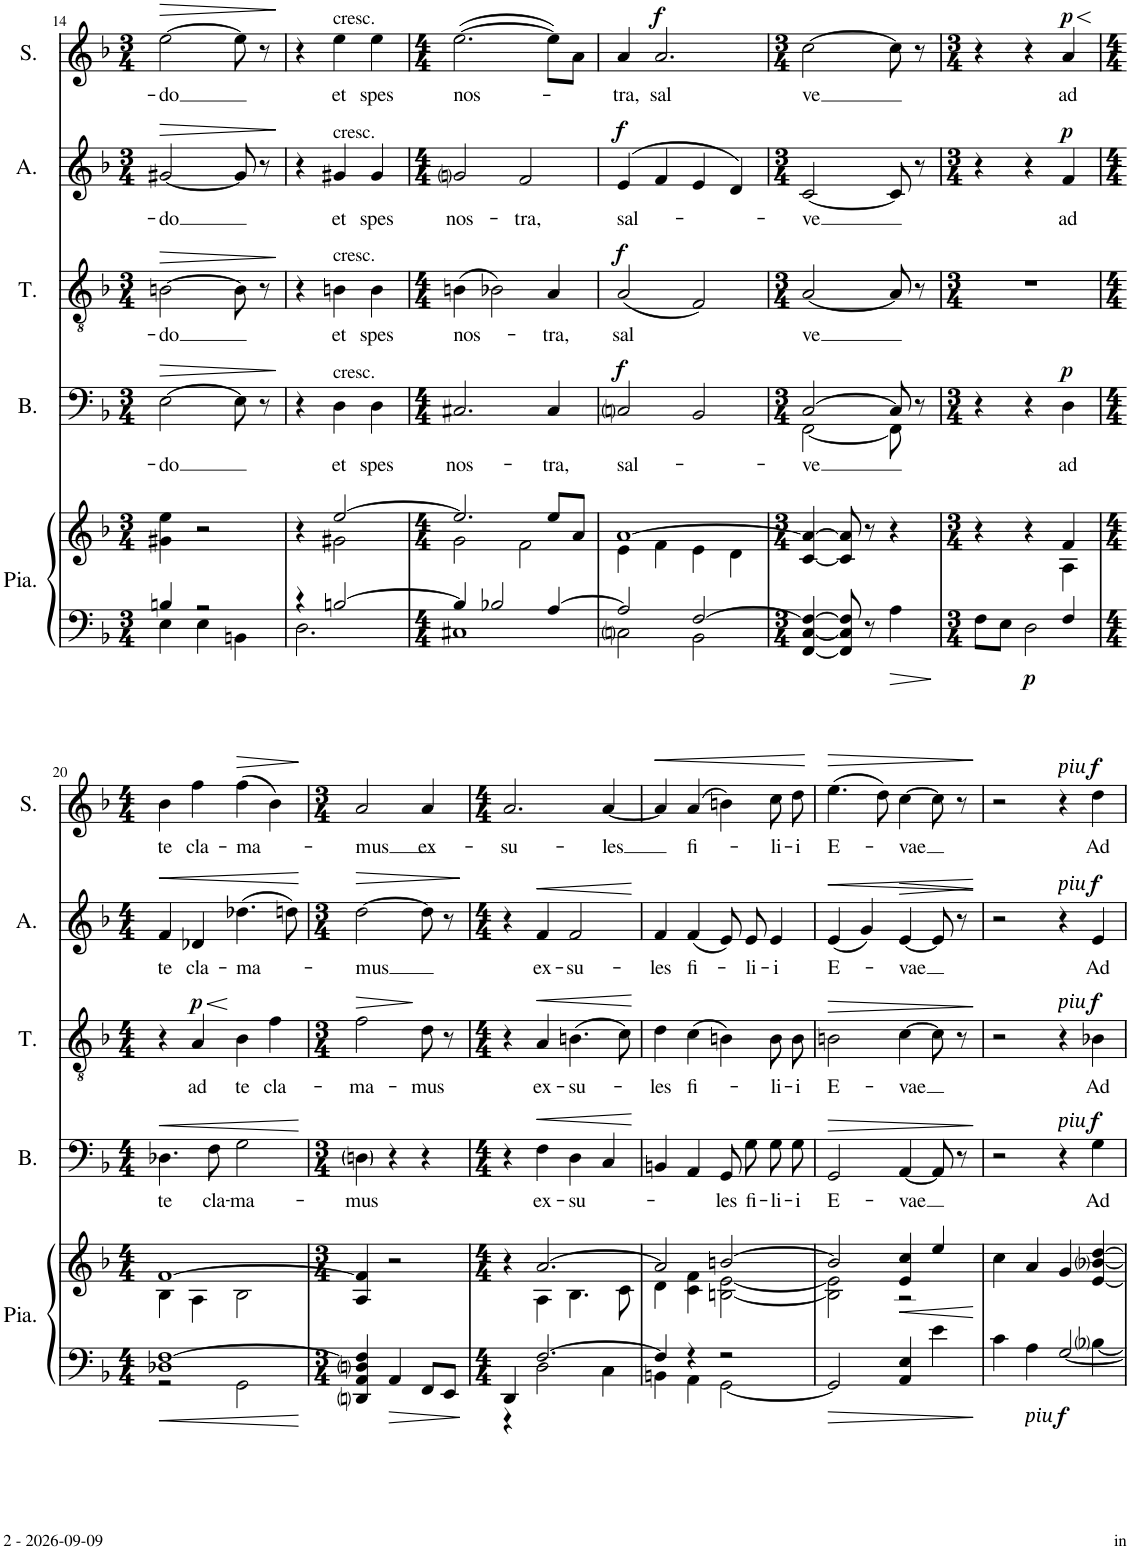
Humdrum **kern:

**kern	**kern	**dynam	**kern	**text	**dynam	**kern	**text	**dynam	**kern	**text	**dynam	**kern	**text	**dynam
*part5	*part5	*part5	*part4	*part4	*part4	*part3	*part3	*part3	*part2	*part2	*part2	*part1	*part1	*part1
*staff6	*staff5	*staff5/6	*staff4	*staff4	*staff4	*staff3	*staff3	*staff3	*staff2	*staff2	*staff2	*staff1	*staff1	*staff1
*I"Piano	*	*	*I"Bass	*	*	*I"Ténor	*	*	*I"Alto	*	*	*I"Soprano	*	*
*I'Pia.	*	*	*I'B.	*	*	*I'T.	*	*	*I'A.	*	*	*I'S.	*	*
!!LO:PB:g=z
*clefF4	*clefG2	*	*clefF4	*	*	*clefGv2	*	*	*clefG2	*	*	*clefG2	*	*
*k[b-]	*k[b-]	*	*k[b-]	*	*	*k[b-]	*	*	*k[b-]	*	*	*k[b-]	*	*
*M3/4	*M3/4	*	*M3/4	*	*	*M3/4	*	*	*M3/4	*	*	*M3/4	*	*
=14	=14	=14	=14	=14	=14	=14	=14	=14	=14	=14	=14	=14	=14	=14
*^	*	*	*	*	*	*	*	*	*	*	*	*	*	*
!	!	!	!	!	!LO:LY:b	!LO:HP:b	!	!LO:LY:b	!LO:HP:b	!	!LO:LY:b	!LO:HP:b	!	!LO:LY:b	!LO:HP:b
4Bn/	4E\	4g#X\ 4ee\	.	[2E\	-do	>	[2Bn\	-do	>	[2g#X/	-do	>	[2ee\	-do	>
2r	4E\	2r	.	.	.	.	.	.	.	.	.	.	.	.	.
.	4BBn\	.	.	8E\]	.	.	8B\]	.	.	8g#/]	.	.	8ee\]	.	.
.	.	.	.	8r	.	.	8r	.	.	8r	.	.	8r	.	.
*v	*v	*	*	*	*	*	*	*	*	*	*	*	*	*	*
.	.	.	.	.	]	.	.	]	.	.	]	.	.	]
=15	=15	=15	=15	=15	=15	=15	=15	=15	=15	=15	=15	=15	=15	=15
*^	*^	*	*	*	*	*	*	*	*	*	*	*	*	*
4r	2.D\	4r	4ryy	.	4r	.	.	4r	.	.	4r	.	.	4r	.	.
!	!	!	!	!	!	!	!	!	!	!	!	!	!	!LO:TX:a:t=cresc.	!	!
!	!	!	!	!	!	!	!	!	!	!	!LO:TX:a:t=cresc.	!	!	!	!	!
!	!	!	!	!	!	!	!	!LO:TX:a:t=cresc.	!	!	!	!	!	!	!	!
!	!	!	!	!	!LO:TX:a:t=cresc.	!	!	!	!	!	!	!	!	!	!	!
!	!	!	!	!	!	!LO:LY:b	!	!	!LO:LY:b	!	!	!LO:LY:b	!	!	!LO:LY:b	!
[2Bn/	.	[2ee/	2g#X\	.	4D\	et	.	4Bn\	et	.	4g#X/	et	.	4ee\	et	.
!	!	!	!	!	!	!LO:LY:b	!	!	!LO:LY:b	!	!	!LO:LY:b	!	!	!LO:LY:b	!
.	.	.	.	.	4D\	spes	.	4B\	spes	.	4g#/	spes	.	4ee\	spes	.
=16	=16	=16	=16	=16	=16	=16	=16	=16	=16	=16	=16	=16	=16	=16	=16	=16
*M4/4	*	*M4/4	*	*	*M4/4	*	*	*M4/4	*	*	*M4/4	*	*	*M4/4	*	*
!	!	!	!	!	!	!LO:LY:b	!	!	!LO:LY:b	!	!	!LO:LY:b	!	!	!LO:LY:b	!
4B/]	1C#X	2.ee/]	2g\	.	2.C#X/	nos-	.	(4Bn\	nos-	.	2gni/	nos-	.	(>[2.ee\	nos-	.
2B-X/	.	.	.	.	.	.	.	2B-X\)	.	.	.	.	.	.	.	.
!	!	!	!	!	!	!	!	!	!	!	!	!LO:LY:b	!	!	!	!
.	.	.	2f\	.	.	.	.	.	.	.	2f/	-tra,	.	.	.	.
!	!	!	!	!	!	!LO:LY:b	!	!	!LO:LY:b	!	!	!	!	!	!	!
[4A/	.	8ee/L	.	.	4C#/	-tra,	.	4A/	-tra,	.	.	.	.	8ee\L])	.	.
.	.	8a/J	.	.	.	.	.	.	.	.	.	.	.	8a\J	.	.
=17	=17	=17	=17	=17	=17	=17	=17	=17	=17	=17	=17	=17	=17	=17	=17	=17
!	!	!	!	!	!	!LO:LY:b	!LO:DY:a	!	!LO:LY:b	!LO:DY:a	!	!LO:LY:b	!LO:DY:a	!	!LO:LY:b	!
2A/]	2Cni\	[1a	4e\	.	2Cni/	sal-	f	(2A/	sal	f	(>4e/	sal-	f	4a/	-tra,	.
!	!	!	!	!	!	!	!	!	!	!	!	!	!	!	!LO:LY:b	!LO:DY:a
.	.	.	4f\	.	.	.	.	.	.	.	4f/	.	.	2.a/	sal	f
[2F/	2BB-\	.	4e\	.	2BB-/	.	.	2F/)	.	.	4e/	.	.	.	.	.
.	.	.	4d\	.	.	.	.	.	.	.	4d/)	.	.	.	.	.
*v	*v	*	*	*	*	*	*	*	*	*	*	*	*	*	*	*
*	*v	*v	*	*	*	*	*	*	*	*	*	*	*	*	*
=18	=18	=18	=18	=18	=18	=18	=18	=18	=18	=18	=18	=18	=18	=18
*M3/4	*M3/4	*	*M3/4	*	*	*M3/4	*	*	*M3/4	*	*	*M3/4	*	*
*	*^	*	*	*	*	*	*	*	*	*	*	*	*	*
!	!	!	!	!	!LO:LY:b	!	!	!LO:LY:b	!	!	!LO:LY:b	!	!	!LO:LY:b	!
*	*v	*v	*	*^	*	*	*	*	*	*	*	*	*	*	*
[4FF/ [4C/ 4F/_	[4c/ 4a/_	.	[2C/	[2FF\	-ve	.	[2A/	-ve	.	[2c/	-ve	.	[2cc\	-ve	.
8FF/] 8C/] 8F/]	8c/] 8a/]	.	.	.	.	.	.	.	.	.	.	.	.	.	.
8r	8r	.	.	.	.	.	.	.	.	.	.	.	.	.	.
4A\	4r	.	8C/]	8FF\]	.	.	8A/]	.	.	8c/]	.	.	8cc\]	.	.
.	.	.	8r	8ryy	.	.	8r	.	.	8r	.	.	8r	.	.
*	*	*	*v	*v	*	*	*	*	*	*	*	*	*	*	*
=19	=19	=19	=19	=19	=19	=19	=19	=19	=19	=19	=19	=19	=19	=19
*M3/4	*M3/4	*	*M3/4	*	*	*M3/4	*	*	*M3/4	*	*	*M3/4	*	*
*^	*^	*	*	*	*	*	*	*	*	*	*	*	*	*
8F\L	2ryy	4r	2ryy	.	4r	.	.	2.r	.	.	4r	.	.	4r	.	.
8E\J	.	.	.	.	.	.	.	.	.	.	.	.	.	.	.	.
!	!	!	!	!LO:DY:b=2	!	!	!	!	!	!	!	!	!	!	!	!
2D\	.	4r	.	p	4r	.	.	.	.	.	4r	.	.	4r	.	.
!	!	!	!	!	!	!LO:LY:b	!LO:DY:a	!	!	!	!	!LO:LY:b	!LO:DY:a	!	!LO:LY:b	!LO:HP:b
!	!	!	!	!	!	!	!	!	!	!	!	!	!	!	!	!LO:DY:n=1:a
.	4F/	4f/	4A\	.	4D\	ad	p	.	.	.	4f/	ad	p	4a/	ad	< p
*v	*v	*	*	*	*	*	*	*	*	*	*	*	*	*	*	*
*	*v	*v	*	*	*	*	*	*	*	*	*	*	*	*	*
.	.	.	.	.	.	.	.	.	.	.	.	.	.	[
!!LO:LB:g=z
=20	=20	=20	=20	=20	=20	=20	=20	=20	=20	=20	=20	=20	=20	=20
*M4/4	*M4/4	*	*M4/4	*	*	*M4/4	*	*	*M4/4	*	*	*M4/4	*	*
*^	*^	*	*	*	*	*	*	*	*	*	*	*	*	*
!	!	!	!	!	!	!LO:LY:b	!LO:HP:b	!	!	!	!	!LO:LY:b	!LO:HP:b	!	!LO:LY:b	!
1D-X [1F	2r	[1f	4B-\	.	4.D-X\	te	<	4r	.	.	4f/	te	<	4b-\	te	.
!	!	!	!	!	!	!	!	!	!LO:LY:b	!LO:HP:b	!	!LO:LY:b	!	!	!LO:LY:b	!
!	!	!	!	!	!	!	!	!	!	!LO:DY:n=1:a	!	!	!	!	!	!
.	.	.	4A\	.	.	.	.	4A/	ad	< p	4d-X/	cla-	.	4ff\	cla-	.
!	!	!	!	!	!	!LO:LY:b	!	!	!	!	!	!	!	!	!	!
.	.	.	.	.	8F\	cla-	.	.	.	.	.	.	.	.	.	.
!	!	!	!	!	!	!LO:LY:b	!	!	!LO:LY:b	!	!	!LO:LY:b	!	!	!LO:LY:b	!LO:HP:b
.	2GG\	.	2B-\	.	2G\	-ma-	.	4B-\	te	[	(4.dd-X\	-ma-	.	(4ff\	-ma-	>
!	!	!	!	!	!	!	!	!	!LO:LY:b	!	!	!	!	!	!	!
.	.	.	.	.	.	.	.	4f\	cla-	.	.	.	.	4b-\)	.	.
.	.	.	.	.	.	.	.	.	.	.	8ddn\)	.	.	.	.	.
*v	*v	*	*	*	*	*	*	*	*	*	*	*	*	*	*	*
*	*v	*v	*	*	*	*	*	*	*	*	*	*	*	*	*
.	.	.	.	.	[	.	.	.	.	.	[	.	.	]
=21	=21	=21	=21	=21	=21	=21	=21	=21	=21	=21	=21	=21	=21	=21
*M3/4	*M3/4	*	*M3/4	*	*	*M3/4	*	*	*M3/4	*	*	*M3/4	*	*
!	!	!	!	!LO:LY:b	!	!	!LO:LY:b	!LO:HP:b	!	!LO:LY:b	!LO:HP:b	!	!LO:LY:b	!
4DDni/ 4AA/ 4Dni/ 4F/]	4A/ 4f/]	.	4Dni\	-mus	.	2f\	-ma-	>	[2dd\	-mus	>	2a/	-mus	.
!	!	!LO:HP:b=2	!	!	!	!	!	!	!	!	!	!	!	!
4AA/	2r	>	4r	.	.	.	.	.	.	.	.	.	.	.
!	!	!	!	!	!	!	!LO:LY:b	!	!	!	!	!	!LO:LY:b	!
8FF/L	.	.	4r	.	.	8d\	-mus	]	8dd\]	.	.	4a/	ex-	.
8EE/J	.	.	.	.	.	8r	.	.	8r	.	.	.	.	.
.	.	.	.	.	.	.	.	.	.	.	]	.	.	.
=22	=22	=22	=22	=22	=22	=22	=22	=22	=22	=22	=22	=22	=22	=22
*M4/4	*M4/4	*	*M4/4	*	*	*M4/4	*	*	*M4/4	*	*	*M4/4	*	*
*^	*^	*	*	*	*	*	*	*	*	*	*	*	*	*
!	!	!	!	!	!	!	!	!	!	!	!	!	!	!	!LO:LY:b	!
4DD/	4r	4r	4ryy	.	4r	.	.	4r	.	.	4r	.	.	2.a/	-su-	.
!	!	!	!	!	!	!LO:LY:b	!LO:HP:b	!	!LO:LY:b	!LO:HP:b	!	!LO:LY:b	!LO:HP:b	!	!	!
[2.F/	2D\	[2.a/	4A\	.	4F\	ex-	<	4A/	ex-	<	4f/	ex-	<	.	.	.
!	!	!	!	!	!	!LO:LY:b	!	!	!LO:LY:b	!	!	!LO:LY:b	!	!	!	!
.	.	.	4.B-\	.	4D\	-su-	.	(4.Bn\	-su-	.	2f/	-su-	.	.	.	.
!	!	!	!	!	!	!	!	!	!	!	!	!	!	!	!LO:LY:b	!
.	4C\	.	.	.	4C/	.	.	.	.	.	.	.	.	[4a/	-les	.
.	.	.	8c\	.	.	.	.	8c\)	.	.	.	.	.	.	.	.
*v	*v	*	*	*	*	*	*	*	*	*	*	*	*	*	*	*
*	*v	*v	*	*	*	*	*	*	*	*	*	*	*	*	*
.	.	.	.	.	[	.	.	[	.	.	[	.	.	.
=23	=23	=23	=23	=23	=23	=23	=23	=23	=23	=23	=23	=23	=23	=23
*^	*^	*	*	*	*	*	*	*	*	*	*	*	*	*
!	!	!	!	!	!	!	!	!	!LO:LY:b	!	!	!LO:LY:b	!	!	!	!LO:HP:b
4F/]	4BBn\	2a/]	4d\	.	4BBn/	.	.	4d\	-les	.	4f/	-les	.	4a/]	.	<
!	!	!	!	!	!	!	!	!	!LO:LY:b	!	!	!LO:LY:b	!	!	!LO:LY:b	!
4r	4AA\	.	4c\ 4f\	.	4AA/	.	.	(4c\	fi-	.	(4f/	fi-	.	(4a/	fi-	.
!	!	!	!	!	!	!LO:LY:b	!	!	!	!	!	!	!	!	!	!
2r	[2GG\	[2bn/	[2Bn\ [2e\	.	8GG/L	-les	.	4Bn\)	.	.	8e/L)	.	.	4bn\)	.	.
!	!	!	!	!	!	!LO:LY:b	!	!	!	!	!	!LO:LY:b	!	!	!	!
.	.	.	.	.	8G/J	fi-	.	.	.	.	8e/J	-li-	.	.	.	.
!	!	!	!	!	!	!LO:LY:b	!	!	!LO:LY:b	!	!	!LO:LY:b	!	!	!LO:LY:b	!
.	.	.	.	.	8G\L	-li-	.	8B\L	-li-	.	4e/	-i	.	8cc\	-li-	.
!	!	!	!	!	!	!LO:LY:b	!	!	!LO:LY:b	!	!	!	!	!	!LO:LY:b	!
.	.	.	.	.	8G\J	-i	.	8B\J	-i	.	.	.	.	8dd\	-i	.
*v	*v	*	*	*	*	*	*	*	*	*	*	*	*	*	*	*
*	*v	*v	*	*	*	*	*	*	*	*	*	*	*	*	*
.	.	.	.	.	.	.	.	.	.	.	.	.	.	[
=24	=24	=24	=24	=24	=24	=24	=24	=24	=24	=24	=24	=24	=24	=24
*	*^	*	*	*	*	*	*	*	*	*	*	*	*	*
!	!	!	!	!	!LO:LY:b	!LO:HP:b	!	!LO:LY:b	!LO:HP:b	!	!LO:LY:b	!LO:HP:b	!	!LO:LY:b	!LO:HP:b
2GG/]	2b/]	2B\] 2e\]	.	2GG/	E-	>	2Bn\	E-	>	(4e/	E-	<	(4.ee\	E-	>
.	.	.	.	.	.	.	.	.	.	4g/)	.	.	.	.	.
.	.	.	.	.	.	.	.	.	.	.	.	.	8dd\)	.	.
!	!	!	!LO:HP:b	!	!LO:LY:b	!	!	!LO:LY:b	!	!	!LO:LY:b	!LO:HP:b	!	!LO:LY:b	!
4AA/ 4E/	4e/ 4cc/	2r	<	[4AA/	-vae	.	[4c\	-vae	.	[4e/	-vae	>	[4cc\	-vae	.
4e\	4ee/	.	.	8AA/]	.	.	8c\]	.	.	8e/]	.	.	8cc\]	.	.
.	.	.	.	8r	.	.	8r	.	.	8r	.	.	8r	.	.
*	*v	*v	*	*	*	*	*	*	*	*	*	*	*	*	*
.	.	[ ]	.	.	]	.	.	]	.	.	[ ]	.	.	]
=25	=25	=25	=25	=25	=25	=25	=25	=25	=25	=25	=25	=25	=25	=25
*^	*	*	*	*	*	*	*	*	*	*	*	*	*	*
4c\	2.ryy	4cc\	.	2r	.	.	2r	.	.	2r	.	.	2r	.	.
4A\	.	4a/	.	.	.	.	.	.	.	.	.	.	.	.	.
!	!	!	!LO:DY:b=2	!	!	!	!	!	!	!	!	!	!	!	!
!	!	!	!LO:DY:n=1:b=2	!	!	!	!	!	!	!	!	!	!	!	!
[<2G/	.	4g/	other-dynamics f	4r	.	.	4r	.	.	4r	.	.	4r	.	.
!	!	!	!	!	!LO:LY:b	!LO:DY:a	!	!LO:LY:b	!	!	!LO:LY:b	!	!	!LO:LY:b	!
!	!	!	!	!	!	!LO:DY:n=1:a	!	!	!LO:DY:a	!	!	!	!	!	!
!	!	!	!	!	!	!	!	!	!LO:DY:n=1:a	!	!	!LO:DY:a	!	!	!
!	!	!	!	!	!	!	!	!	!	!	!	!LO:DY:n=1:a	!	!	!LO:DY:a
!	!	!	!	!	!	!	!	!	!	!	!	!	!	!	!LO:DY:n=1:a
.	[4B-i\	[4e/ [4b-i/ [4dd/	.	4G\	Ad	other-dynamics f	4B-X\	Ad	other-dynamics f	4e/	Ad	other-dynamics f	4dd\	Ad	other-dynamics f
*v	*v	*	*	*	*	*	*	*	*	*	*	*	*	*	*
=	=	=	=	=	=	=	=	=	=	=	=	=	=	=
*-	*-	*-	*-	*-	*-	*-	*-	*-	*-	*-	*-	*-	*-	*-
